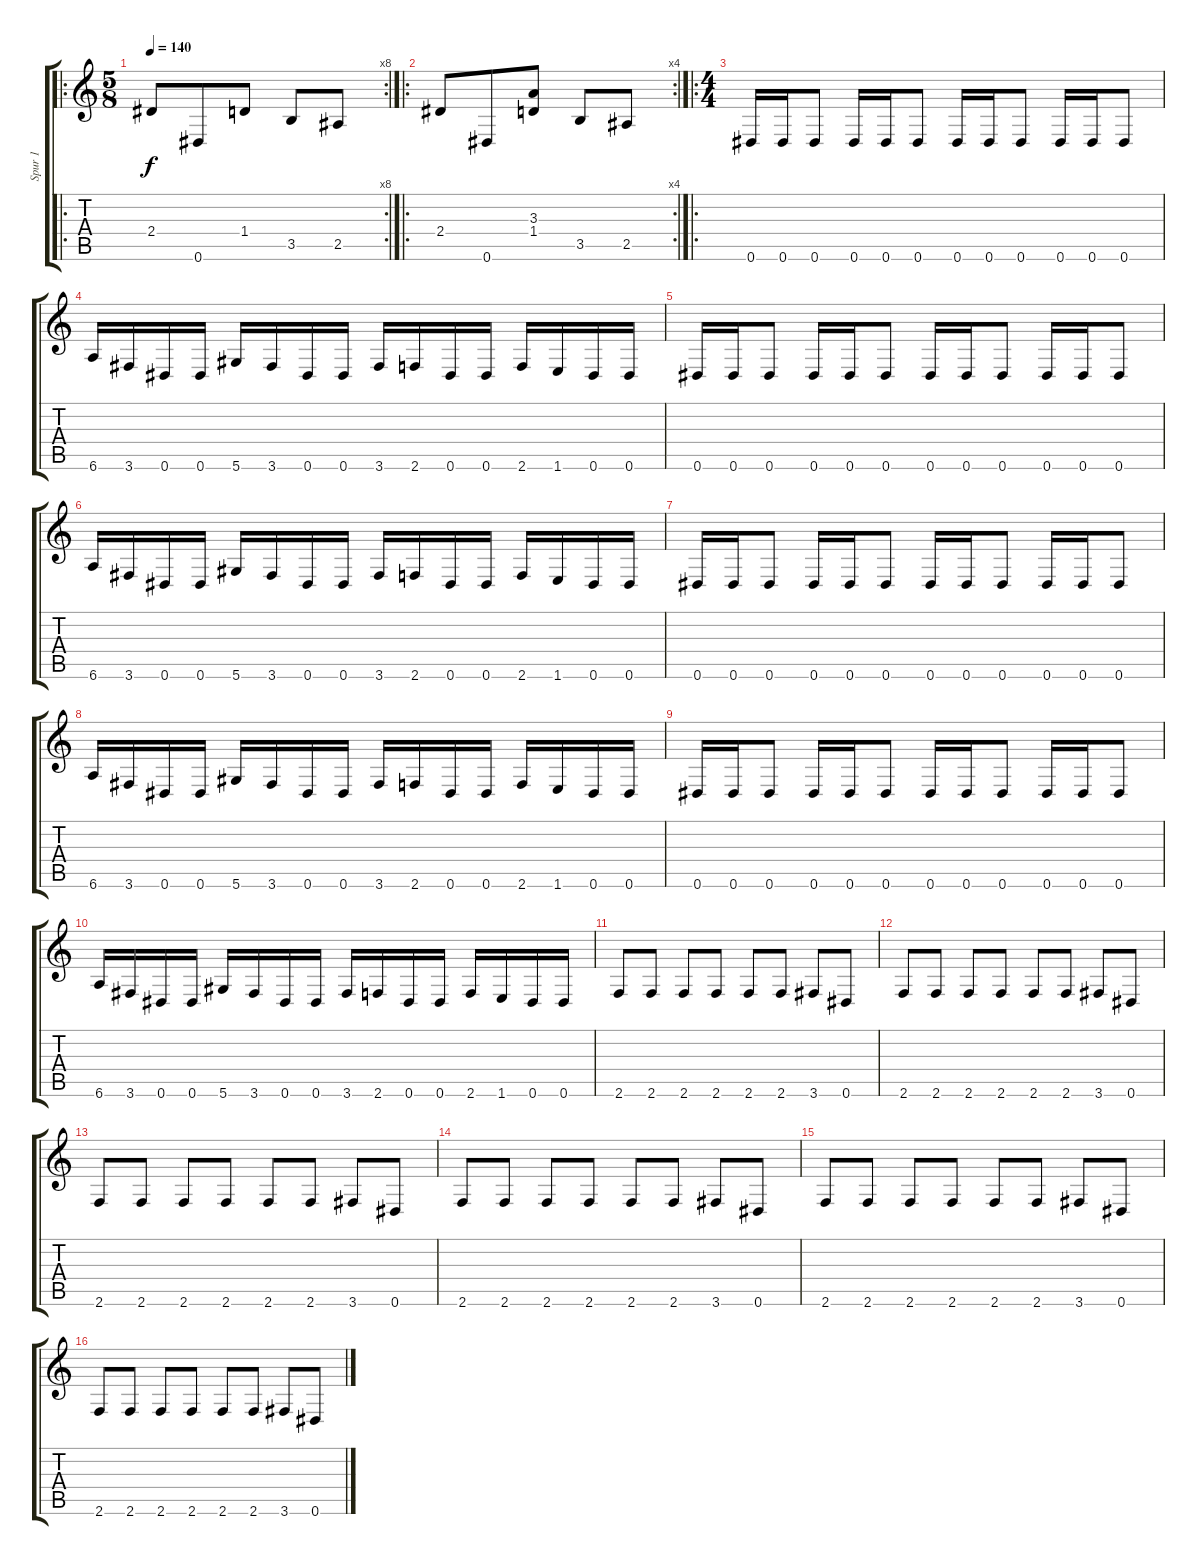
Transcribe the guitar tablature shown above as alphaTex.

\track ("Spur 1" "Spur 1") {instrument distortionguitar}
\staff {score tabs}
\tuning (Eb4 Bb3 Gb3 Db3 Ab2 Eb2) {hide}
\ro
\rc 8
\ts (5 8)
\tempo 140
\clef g2
\ks c
2.4.8{dy f instrument distortionguitar} 0.6.8 1.4.8 3.5.8 2.5.8 |
\ro
\rc 4
2.4.8 0.6.8 (3.3 1.4).8 3.5.8 2.5.8 |
\ro
\ts (4 4)
0.6.16 0.6.16 0.6.8 0.6.16 0.6.16 0.6.8 0.6.16 0.6.16 0.6.8 0.6.16 0.6.16 0.6.8 |
6.6.16 3.6.16 0.6.16 0.6.16 5.6.16 3.6.16 0.6.16 0.6.16 3.6.16 2.6.16 0.6.16 0.6.16 2.6.16 1.6.16 0.6.16 0.6.16 |
0.6.16 0.6.16 0.6.8 0.6.16 0.6.16 0.6.8 0.6.16 0.6.16 0.6.8 0.6.16 0.6.16 0.6.8 |
6.6.16 3.6.16 0.6.16 0.6.16 5.6.16 3.6.16 0.6.16 0.6.16 3.6.16 2.6.16 0.6.16 0.6.16 2.6.16 1.6.16 0.6.16 0.6.16 |
0.6.16 0.6.16 0.6.8 0.6.16 0.6.16 0.6.8 0.6.16 0.6.16 0.6.8 0.6.16 0.6.16 0.6.8 |
6.6.16 3.6.16 0.6.16 0.6.16 5.6.16 3.6.16 0.6.16 0.6.16 3.6.16 2.6.16 0.6.16 0.6.16 2.6.16 1.6.16 0.6.16 0.6.16 |
0.6.16 0.6.16 0.6.8 0.6.16 0.6.16 0.6.8 0.6.16 0.6.16 0.6.8 0.6.16 0.6.16 0.6.8 |
6.6.16 3.6.16 0.6.16 0.6.16 5.6.16 3.6.16 0.6.16 0.6.16 3.6.16 2.6.16 0.6.16 0.6.16 2.6.16 1.6.16 0.6.16 0.6.16 |
2.6.8 2.6.8 2.6.8 2.6.8 2.6.8 2.6.8 3.6.8 0.6.8 |
2.6.8 2.6.8 2.6.8 2.6.8 2.6.8 2.6.8 3.6.8 0.6.8 |
2.6.8 2.6.8 2.6.8 2.6.8 2.6.8 2.6.8 3.6.8 0.6.8 |
2.6.8 2.6.8 2.6.8 2.6.8 2.6.8 2.6.8 3.6.8 0.6.8 |
2.6.8 2.6.8 2.6.8 2.6.8 2.6.8 2.6.8 3.6.8 0.6.8 |
2.6.8 2.6.8 2.6.8 2.6.8 2.6.8 2.6.8 3.6.8 0.6.8
